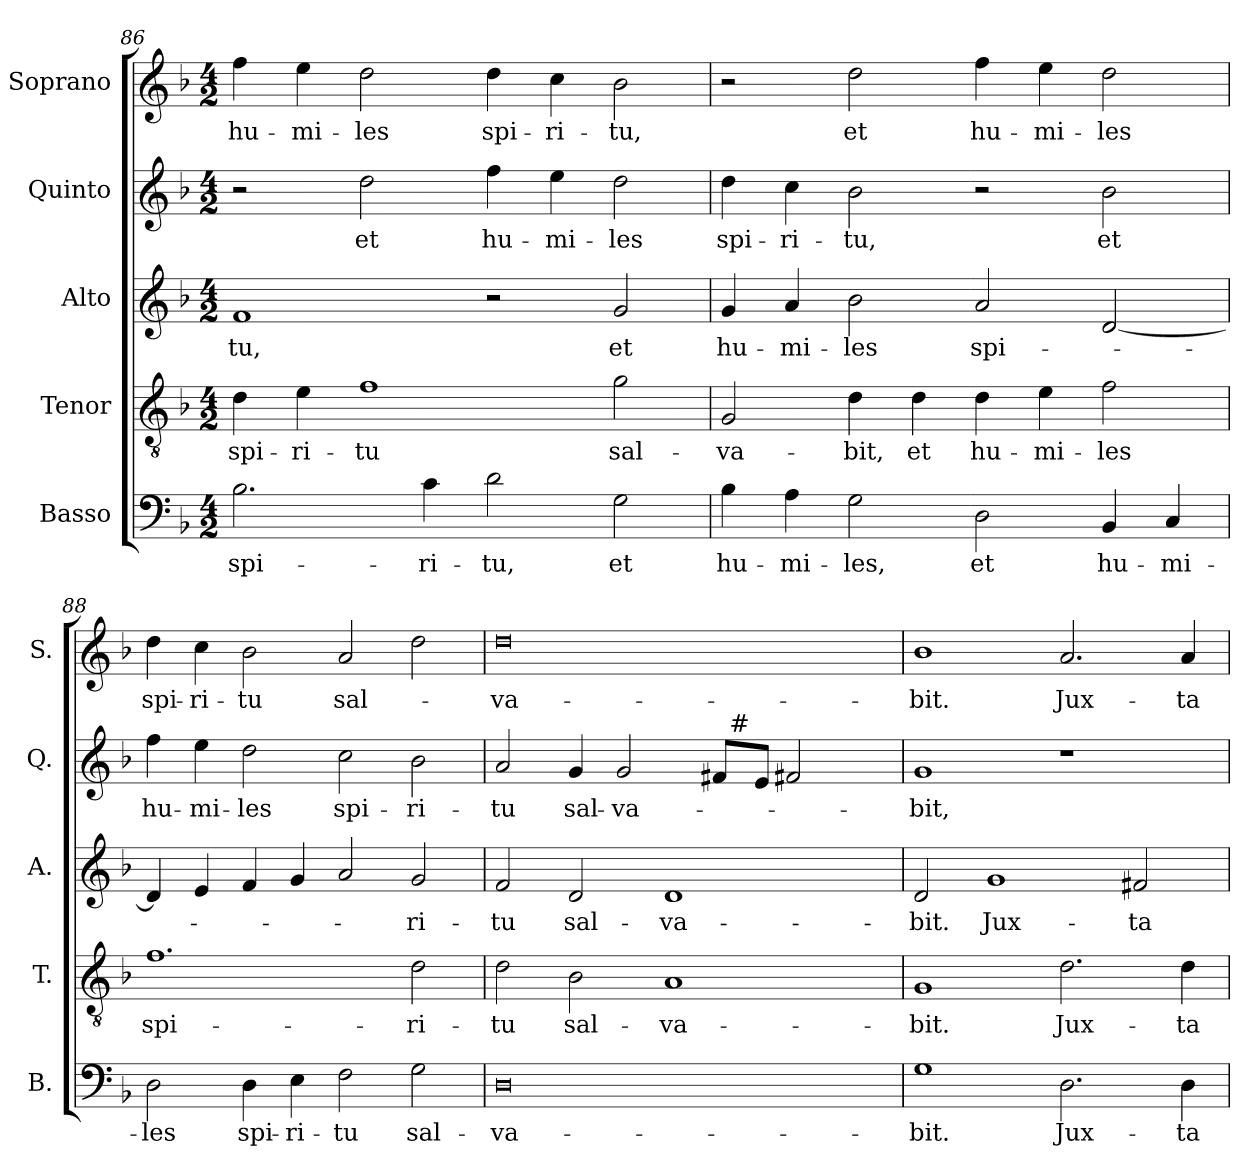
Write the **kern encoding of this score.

**kern	**text	**kern	**text	**kern	**text	**kern	**text	**kern	**text
*part5	*part5	*part4	*part4	*part3	*part3	*part2	*part2	*part1	*part1
*staff5	*staff5	*staff4	*staff4	*staff3	*staff3	*staff2	*staff2	*staff1	*staff1
*I"Basso	*	*I"Tenor	*	*I"Alto	*	*I"Quinto	*	*I"Soprano	*
*I'B.	*	*I'T.	*	*I'A.	*	*I'Q.	*	*I'S.	*
*clefF4	*	*clefGv2	*	*clefG2	*	*clefG2	*	*clefG2	*
*	*	*ITrd7c12	*	*	*	*	*	*	*
*k[b-]	*	*k[b-]	*	*k[b-]	*	*k[b-]	*	*k[b-]	*
*F:	*	*F:	*	*F:	*	*F:	*	*F:	*
*M4/2	*	*M4/2	*	*M4/2	*	*M4/2	*	*M4/2	*
=86	=86	=86	=86	=86	=86	=86	=86	=86	=86
!	!LO:LY:b:color=#000000	!	!	!	!	!	!	!	!
!	!	!	!LO:LY:b:color=#000000	!	!	!	!	!	!
!	!	!	!	!	!LO:LY:b:color=#000000	!	!	!	!
!	!	!	!	!	!	!	!	!	!LO:LY:b:color=#000000
2.B-i\	spi-	4Di\	spi-	1fi	-tu,	2r	.	4ffi\	hu-
!	!	!	!LO:LY:b:color=#000000	!	!	!	!	!	!
!	!	!	!	!	!	!	!	!	!LO:LY:b:color=#000000
.	.	4Ei\	-ri-	.	.	.	.	4eei\	-mi-
!	!	!	!LO:LY:b:color=#000000	!	!	!	!	!	!
!	!	!	!	!	!	!	!LO:LY:b:color=#000000	!	!
!	!	!	!	!	!	!	!	!	!LO:LY:b:color=#000000
.	.	1Fi	-tu	.	.	2ddi\	et	2ddi\	-les
!	!LO:LY:b:color=#000000	!	!	!	!	!	!	!	!
4ci\	-ri-	.	.	.	.	.	.	.	.
!	!LO:LY:b:color=#000000	!	!	!	!	!	!	!	!
!	!	!	!	!	!	!	!LO:LY:b:color=#000000	!	!
!	!	!	!	!	!	!	!	!	!LO:LY:b:color=#000000
2di\	-tu,	.	.	2r	.	4ffi\	hu-	4ddi\	spi-
!	!	!	!	!	!	!	!LO:LY:b:color=#000000	!	!
!	!	!	!	!	!	!	!	!	!LO:LY:b:color=#000000
.	.	.	.	.	.	4eei\	-mi-	4cci\	-ri-
!	!LO:LY:b:color=#000000	!	!	!	!	!	!	!	!
!	!	!	!LO:LY:b:color=#000000	!	!	!	!	!	!
!	!	!	!	!	!LO:LY:b:color=#000000	!	!	!	!
!	!	!	!	!	!	!	!LO:LY:b:color=#000000	!	!
!	!	!	!	!	!	!	!	!	!LO:LY:b:color=#000000
2Gi\	et	2Gi\	sal-	2gi/	et	2ddi\	-les	2b-i\	-tu,
!!LO:LB:g=z
=87	=87	=87	=87	=87	=87	=87	=87	=87	=87
!	!LO:LY:b:color=#000000	!	!	!	!	!	!	!	!
!	!	!	!LO:LY:b:color=#000000	!	!	!	!	!	!
!	!	!	!	!	!LO:LY:b:color=#000000	!	!	!	!
!	!	!	!	!	!	!	!LO:LY:b:color=#000000	!	!
4B-i\	hu-	2GGi/	-va-	4gi/	hu-	4ddi\	spi-	2r	.
!	!LO:LY:b:color=#000000	!	!	!	!	!	!	!	!
!	!	!	!	!	!LO:LY:b:color=#000000	!	!	!	!
!	!	!	!	!	!	!	!LO:LY:b:color=#000000	!	!
4Ai\	-mi-	.	.	4ai/	-mi-	4cci\	-ri-	.	.
!	!LO:LY:b:color=#000000	!	!	!	!	!	!	!	!
!	!	!	!LO:LY:b:color=#000000	!	!	!	!	!	!
!	!	!	!	!	!LO:LY:b:color=#000000	!	!	!	!
!	!	!	!	!	!	!	!LO:LY:b:color=#000000	!	!
!	!	!	!	!	!	!	!	!	!LO:LY:b:color=#000000
2Gi\	-les,	4Di\	-bit,	2b-i\	-les	2b-i\	-tu,	2ddi\	et
!	!	!	!LO:LY:b:color=#000000	!	!	!	!	!	!
.	.	4Di\	et	.	.	.	.	.	.
!	!LO:LY:b:color=#000000	!	!	!	!	!	!	!	!
!	!	!	!LO:LY:b:color=#000000	!	!	!	!	!	!
!	!	!	!	!	!LO:LY:b:color=#000000	!	!	!	!
!	!	!	!	!	!	!	!	!	!LO:LY:b:color=#000000
2Di\	et	4Di\	hu-	2ai/	spi-	2r	.	4ffi\	hu-
!	!	!	!LO:LY:b:color=#000000	!	!	!	!	!	!
!	!	!	!	!	!	!	!	!	!LO:LY:b:color=#000000
.	.	4Ei\	-mi-	.	.	.	.	4eei\	-mi-
!	!LO:LY:b:color=#000000	!	!	!	!	!	!	!	!
!	!	!	!LO:LY:b:color=#000000	!	!	!	!	!	!
!	!	!	!	!	!	!	!LO:LY:b:color=#000000	!	!
!	!	!	!	!	!	!	!	!	!LO:LY:b:color=#000000
4BB-i/	hu-	2Fi\	-les	[2di/	.	2b-i\	et	2ddi\	-les
!	!LO:LY:b:color=#000000	!	!	!	!	!	!	!	!
4Ci/	-mi-	.	.	.	.	.	.	.	.
=88	=88	=88	=88	=88	=88	=88	=88	=88	=88
!	!LO:LY:b:color=#000000	!	!	!	!	!	!	!	!
!	!	!	!LO:LY:b:color=#000000	!	!	!	!	!	!
!	!	!	!	!	!	!	!LO:LY:b:color=#000000	!	!
!	!	!	!	!	!	!	!	!	!LO:LY:b:color=#000000
2Di\	-les	1.Fi	spi-	4di/]	.	4ffi\	hu-	4ddi\	spi-
!	!	!	!	!	!	!	!LO:LY:b:color=#000000	!	!
!	!	!	!	!	!	!	!	!	!LO:LY:b:color=#000000
.	.	.	.	4ei/	.	4eei\	-mi-	4cci\	-ri-
!	!LO:LY:b:color=#000000	!	!	!	!	!	!	!	!
!	!	!	!	!	!	!	!LO:LY:b:color=#000000	!	!
!	!	!	!	!	!	!	!	!	!LO:LY:b:color=#000000
4Di\	spi-	.	.	4fi/	.	2ddi\	-les	2b-i\	-tu
!	!LO:LY:b:color=#000000	!	!	!	!	!	!	!	!
4Ei\	-ri-	.	.	4gi/	.	.	.	.	.
!	!LO:LY:b:color=#000000	!	!	!	!	!	!	!	!
!	!	!	!	!	!	!	!LO:LY:b:color=#000000	!	!
!	!	!	!	!	!	!	!	!	!LO:LY:b:color=#000000
2Fi\	-tu	.	.	2ai/	.	2cci\	spi-	2ai/	sal-
!	!LO:LY:b:color=#000000	!	!	!	!	!	!	!	!
!	!	!	!LO:LY:b:color=#000000	!	!	!	!	!	!
!	!	!	!	!	!LO:LY:b:color=#000000	!	!	!	!
!	!	!	!	!	!	!	!LO:LY:b:color=#000000	!	!
2Gi\	sal-	2Di\	-ri-	2gi/	-ri-	2b-i\	-ri-	2ddi\	.
=89	=89	=89	=89	=89	=89	=89	=89	=89	=89
!	!LO:LY:b:color=#000000	!	!	!	!	!	!	!	!
!	!	!	!LO:LY:b:color=#000000	!	!	!	!	!	!
!	!	!	!	!	!LO:LY:b:color=#000000	!	!	!	!
!	!	!	!	!	!	!	!LO:LY:b:color=#000000	!	!
!	!	!	!	!	!	!	!	!	!LO:LY:b:color=#000000
*	*	*	*	*	*	*^	*	*	*
0Di	-va-	2Di\	-tu	2fi/	-tu	2ai/	1ryy	-tu	0ddi	-va-
!	!	!	!LO:LY:b:color=#000000	!	!	!	!	!	!	!
!	!	!	!	!	!LO:LY:b:color=#000000	!	!	!	!	!
!	!	!	!	!	!	!	!	!LO:LY:b:color=#000000	!	!
.	.	2BB-i\	sal-	2di/	sal-	4gi/	.	sal-	.	.
!	!	!	!	!	!	!	!	!LO:LY:b:color=#000000	!	!
.	.	.	.	.	.	2gi/	.	-va-	.	.
!	!	!	!LO:LY:b:color=#000000	!	!	!	!	!	!	!
!	!	!	!	!	!LO:LY:b:color=#000000	!	!	!	!	!
.	.	1AAi	-va-	1di	-va-	.	4ryy	.	.	.
.	.	.	.	.	.	8f#i/L	32ryy	.	.	.
.	.	.	.	.	.	.	256ryy	.	.	.
!	!	!	!	!	!	!	!LO:TX:a:t=#	!	!	!
.	.	.	.	.	.	.	2ryy	.	.	.
.	.	.	.	.	.	8ei/J	.	.	.	.
.	.	.	.	.	.	2f#Xi/	.	.	.	.
.	.	.	.	.	.	.	8ryy	.	.	.
.	.	.	.	.	.	.	16ryy	.	.	.
.	.	.	.	.	.	.	64..ryy	.	.	.
*	*	*	*	*	*	*v	*v	*	*	*
=90	=90	=90	=90	=90	=90	=90	=90	=90	=90
*	*	*	*	*	*	*^	*	*	*
!	!LO:LY:b:color=#000000	!	!	!	!	!	!	!	!	!
*	*	*	*	*	*	*v	*v	*	*	*
*	*	*	*	*	*	*^	*	*	*
!	!	!	!LO:LY:b:color=#000000	!	!	!	!	!	!	!
*	*	*	*	*	*	*v	*v	*	*	*
*	*	*	*	*	*	*^	*	*	*
!	!	!	!	!	!LO:LY:b:color=#000000	!	!	!	!	!
*	*	*	*	*	*	*v	*v	*	*	*
*	*	*	*	*	*	*^	*	*	*
!	!	!	!	!	!	!	!	!LO:LY:b:color=#000000	!	!
*	*	*	*	*	*	*v	*v	*	*	*
*	*	*	*	*	*	*^	*	*	*
!	!	!	!	!	!	!	!	!	!	!LO:LY:b:color=#000000
*	*	*	*	*	*	*v	*v	*	*	*
1Gi	-bit.	1GGi	-bit.	2di/	-bit.	1gi	-bit,	1b-i	-bit.
!	!	!	!	!	!LO:LY:b:color=#000000	!	!	!	!
.	.	.	.	1gi	Jux-	.	.	.	.
!	!LO:LY:b:color=#000000	!	!	!	!	!	!	!	!
!	!	!	!LO:LY:b:color=#000000	!	!	!	!	!	!
!	!	!	!	!	!	!	!	!	!LO:LY:b:color=#000000
2.Di\	Jux-	2.Di\	Jux-	.	.	1r	.	2.ai/	Jux-
!	!	!	!	!	!LO:LY:b:color=#000000	!	!	!	!
.	.	.	.	2f#Xi/	-ta	.	.	.	.
!	!LO:LY:b:color=#000000	!	!	!	!	!	!	!	!
!	!	!	!LO:LY:b:color=#000000	!	!	!	!	!	!
!	!	!	!	!	!	!	!	!	!LO:LY:b:color=#000000
4Di\	-ta	4Di\	-ta	.	.	.	.	4ai/	-ta
=	=	=	=	=	=	=	=	=	=
*-	*-	*-	*-	*-	*-	*-	*-	*-	*-
